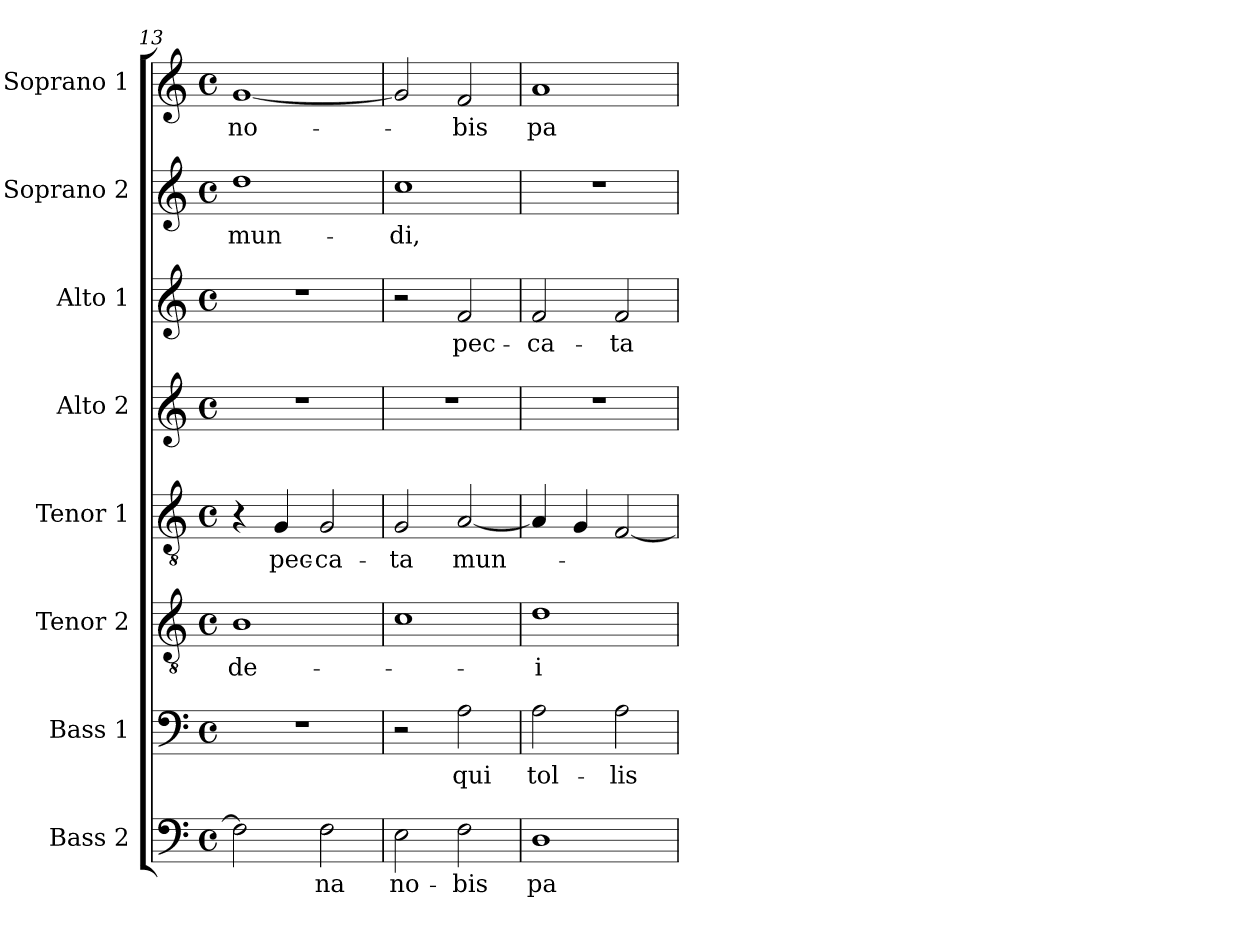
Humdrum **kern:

**kern	**text	**kern	**text	**kern	**text	**kern	**text	**kern	**kern	**text	**kern	**text	**kern	**text
*part8	*part8	*part7	*part7	*part6	*part6	*part5	*part5	*part4	*part3	*part3	*part2	*part2	*part1	*part1
*staff8	*staff8	*staff7	*staff7	*staff6	*staff6	*staff5	*staff5	*staff4	*staff3	*staff3	*staff2	*staff2	*staff1	*staff1
*I"Bass 2	*	*I"Bass 1	*	*I"Tenor 2	*	*I"Tenor 1	*	*I"Alto 2	*I"Alto 1	*	*I"Soprano 2	*	*I"Soprano 1	*
*I'B2.	*	*I'B1.	*	*I'T2.	*	*I'T1.	*	*I'A2.	*I'A1.	*	*I'S2.	*	*I'S1.	*
*clefF4	*	*clefF4	*	*clefGv2	*	*clefGv2	*	*clefG2	*clefG2	*	*clefG2	*	*clefG2	*
*	*	*	*	*ITrd7c12	*	*ITrd7c12	*	*	*	*	*	*	*	*
*k[]	*	*k[]	*	*k[]	*	*k[]	*	*k[]	*k[]	*	*k[]	*	*k[]	*
*C:	*	*C:	*	*C:	*	*C:	*	*C:	*C:	*	*C:	*	*C:	*
*M4/4	*	*M4/4	*	*M4/4	*	*M4/4	*	*M4/4	*M4/4	*	*M4/4	*	*M4/4	*
*met(c)	*	*met(c)	*	*met(c)	*	*met(c)	*	*met(c)	*met(c)	*	*met(c)	*	*met(c)	*
=13	=13	=13	=13	=13	=13	=13	=13	=13	=13	=13	=13	=13	=13	=13
!	!	!	!	!	!LO:LY:b:color=#000000	!	!	!	!	!	!	!	!	!
!	!	!	!	!	!	!	!	!	!	!	!	!LO:LY:b:color=#000000	!	!
!	!	!	!	!	!	!	!	!	!	!	!	!	!	!LO:LY:b:color=#000000
2Fi\]	.	1r	.	1BBi	de-	4r	.	1r	1r	.	1ddi	mun-	[1gi	no-
!	!	!	!	!	!	!	!LO:LY:b:color=#000000	!	!	!	!	!	!	!
.	.	.	.	.	.	4GGi/	pec-	.	.	.	.	.	.	.
!	!LO:LY:b:color=#000000	!	!	!	!	!	!	!	!	!	!	!	!	!
!	!	!	!	!	!	!	!LO:LY:b:color=#000000	!	!	!	!	!	!	!
2Fi\	-na	.	.	.	.	2GGi/	-ca-	.	.	.	.	.	.	.
=14	=14	=14	=14	=14	=14	=14	=14	=14	=14	=14	=14	=14	=14	=14
!	!LO:LY:b:color=#000000	!	!	!	!	!	!	!	!	!	!	!	!	!
!	!	!	!	!	!	!	!LO:LY:b:color=#000000	!	!	!	!	!	!	!
!	!	!	!	!	!	!	!	!	!	!	!	!LO:LY:b:color=#000000	!	!
2Ei\	no-	2r	.	1Ci	.	2GGi/	-ta	1r	2r	.	1cci	-di,	2gi/]	.
!	!LO:LY:b:color=#000000	!	!	!	!	!	!	!	!	!	!	!	!	!
!	!	!	!LO:LY:b:color=#000000	!	!	!	!	!	!	!	!	!	!	!
!	!	!	!	!	!	!	!LO:LY:b:color=#000000	!	!	!	!	!	!	!
!	!	!	!	!	!	!	!	!	!	!LO:LY:b:color=#000000	!	!	!	!
!	!	!	!	!	!	!	!	!	!	!	!	!	!	!LO:LY:b:color=#000000
2Fi\	-bis	2Ai\	qui	.	.	[2AAi/	mun-	.	2fi/	pec-	.	.	2fi/	-bis
=15	=15	=15	=15	=15	=15	=15	=15	=15	=15	=15	=15	=15	=15	=15
!	!LO:LY:b:color=#000000	!	!	!	!	!	!	!	!	!	!	!	!	!
!	!	!	!LO:LY:b:color=#000000	!	!	!	!	!	!	!	!	!	!	!
!	!	!	!	!	!LO:LY:b:color=#000000	!	!	!	!	!	!	!	!	!
!	!	!	!	!	!	!	!	!	!	!LO:LY:b:color=#000000	!	!	!	!
!	!	!	!	!	!	!	!	!	!	!	!	!	!	!LO:LY:b:color=#000000
1Di	pa-	2Ai\	tol-	1Di	-i	4AAi/]	.	1r	2fi/	-ca-	1r	.	1ai	pa-
.	.	.	.	.	.	4GGi/	.	.	.	.	.	.	.	.
!	!	!	!LO:LY:b:color=#000000	!	!	!	!	!	!	!	!	!	!	!
!	!	!	!	!	!	!	!	!	!	!LO:LY:b:color=#000000	!	!	!	!
.	.	2Ai\	-lis	.	.	[2FFi/	.	.	2fi/	-ta	.	.	.	.
=	=	=	=	=	=	=	=	=	=	=	=	=	=	=
*-	*-	*-	*-	*-	*-	*-	*-	*-	*-	*-	*-	*-	*-	*-
